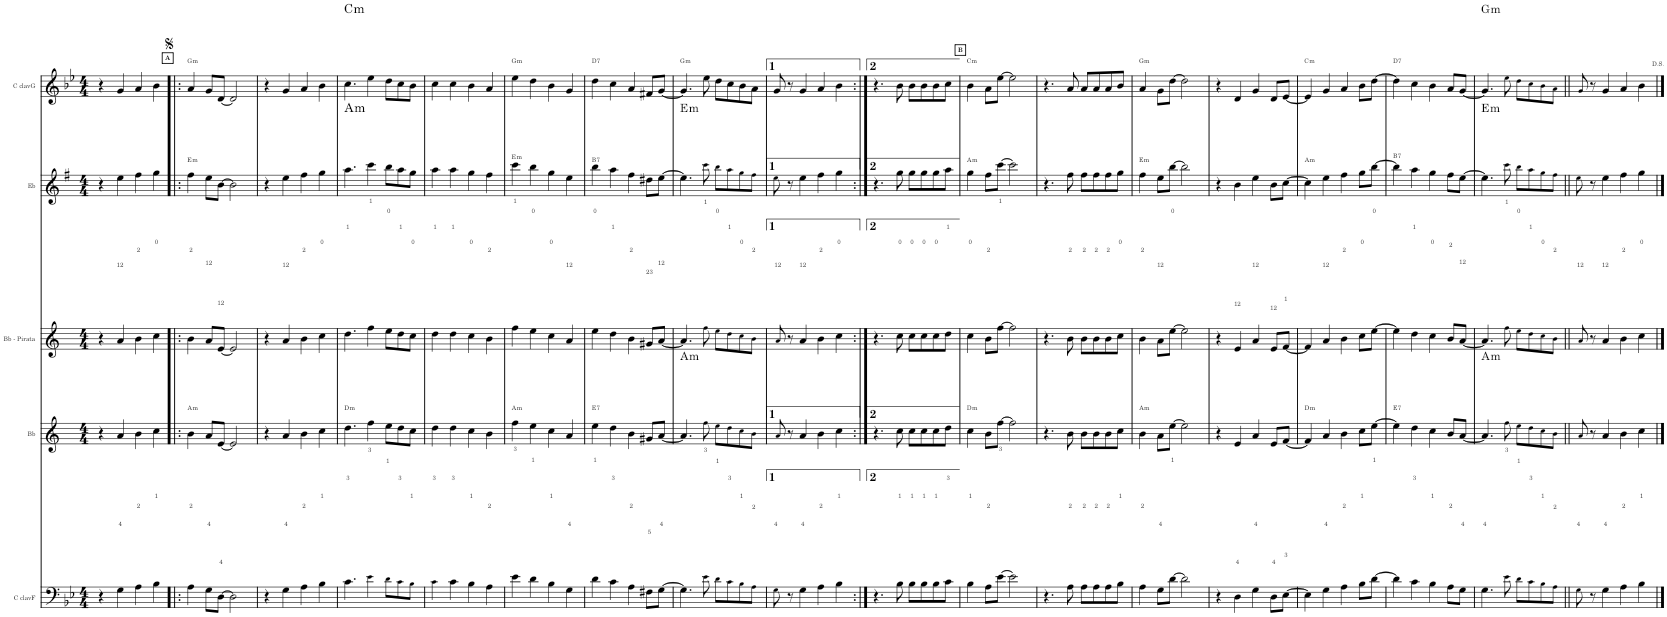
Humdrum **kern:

**kern	**kern	**harte	**kern	**kern	**harte	**kern	**harte
*part5	*part4	*part4	*part3	*part2	*part2	*part1	*part1
*staff5	*staff4	*	*staff3	*staff2	*	*staff1	*
*I"C clavF	*I"Bb	*	*I"Bb - Pirata	*I"Eb	*	*I"C clavG	*
*clefF4	*clefG2	*	*clefG2	*clefG2	*	*clefG2	*
*	*Trd1c2	*	*Trd1c2	*Trd5c9	*	*	*
*k[b-e-]	*k[]	*	*k[]	*k[f#]	*	*k[b-e-]	*
*B-:	*	*	*	*G:	*	*B-:	*
*M4/4	*M4/4	*	*M4/4	*M4/4	*	*M4/4	*
=1	=1	=1	=1	=1	=1	=1	=1
4r	4r	.	4r	4r	.	4r	.
4G\	4a/	.	4a/	4ee\	.	4g/	.
4A\	4b\	.	4b\	4ff#\	.	4a/	.
4B-\	4cc\	.	4cc\	4gg\	.	4b-\	.
!!LO:REH:place=s1:a:B:cj:t=A
=2!|:	=2!|:	=2!|:	=2!|:	=2!|:	=2!|:	=2!|:	=2!|:
!	!	!LO:H:kt=m	!	!	!LO:H:kt=m	!	!LO:H:kt=m
4A\	4b\	A:min	4b\	4ff#\	E:min	4a/	G:min
8G\L	8a/L	.	8a/L	8ee\L	.	8g/L	.
[>8D\J	[<8e/J	.	[<8e/J	[>8b\J	.	[<8d/J	.
2D\]	2e/]	.	2e/]	2b\]	.	2d/]	.
=3	=3	=3	=3	=3	=3	=3	=3
4r	4r	.	4r	4r	.	4r	.
4G\	4a/	.	4a/	4ee\	.	4g/	.
4A\	4b\	.	4b\	4ff#\	.	4a/	.
4B-\	4cc\	.	4cc\	4gg\	.	4b-\	.
=4	=4	=4	=4	=4	=4	=4	=4
!	!	!LO:H:kt=m	!	!	!LO:H:kt=m	!	!LO:H:kt=m
4.c\	4.dd\	D:min	4.dd\	4.aa\	A:min	4.cc\	C:min
4e-!\	4ff\	.	4ff\	4ccc\	.	4ee-\	.
8d!\L	8ee\L	.	8ee\L	8bb\L	.	8dd\L	.
8c!\	8dd\	.	8dd\	8aa\	.	8cc\	.
8B-!\J	8cc\J	.	8cc\J	8gg\J	.	8b-\J	.
=5	=5	=5	=5	=5	=5	=5	=5
4c!\	4dd\	.	4dd\	4aa\	.	4cc\	.
4c\	4dd\	.	4dd\	4aa\	.	4cc\	.
4B-\	4cc\	.	4cc\	4gg\	.	4b-\	.
4A\	4b\	.	4b\	4ff#\	.	4a/	.
=6	=6	=6	=6	=6	=6	=6	=6
!	!	!LO:H:kt=m	!	!	!LO:H:kt=m	!	!LO:H:kt=m
4e-\	4ff\	A:min	4ff\	4ccc\	E:min	4ee-\	G:min
4d\	4ee\	.	4ee\	4bb\	.	4dd\	.
4B-\	4cc\	.	4cc\	4gg\	.	4b-\	.
4G\	4a/	.	4a/	4ee\	.	4g/	.
=7	=7	=7	=7	=7	=7	=7	=7
!	!	!LO:H:kt=7	!	!	!LO:H:kt=7	!	!LO:H:kt=7
4d\	4ee\	E:7	4ee\	4bb\	B:7	4dd\	D:7
4c\	4dd\	.	4dd\	4aa\	.	4cc\	.
4A\	4b\	.	4b\	4ff#\	.	4a/	.
8F#X\L	8g#X/L	.	8g#X/L	8dd#X\L	.	8f#X/L	.
[8G\J	[8a/J	.	[8a/J	[8ee\J	.	[<8g/J	.
=8	=8	=8	=8	=8	=8	=8	=8
!	!	!LO:H:kt=m	!	!	!LO:H:kt=m	!	!LO:H:kt=m
4.G\]	4.a/]	A:min	4.a/]	4.ee\]	E:min	4.g/]	G:min
8e-!\	8ff!\	.	8ff!\	8ccc!\	.	8ee-\	.
8d!\L	8ee!\L	.	8ee!\L	8bb!\L	.	8dd\L	.
8c!\	8dd!\	.	8dd!\	8aa!\	.	8cc\	.
8B-!\	8cc!\	.	8cc!\	8gg!\	.	8b-\	.
8A!\J	8b!\J	.	8b!\J	8ff#!\J	.	8a\J	.
=9	=9	=9	=9	=9	=9	=9	=9
8G!\	8a!/	.	8a!/	8ee!\	.	8g/	.
8r	8r	.	8r	8r	.	8r	.
4G\	4a/	.	4a/	4ee\	.	4g/	.
4A\	4b\	.	4b\	4ff#\	.	4a/	.
4B-\	4cc\	.	4cc\	4gg\	.	4b-\	.
=10:|!	=10:|!	=10:|!	=10:|!	=10:|!	=10:|!	=10:|!	=10:|!
4.r	4.r	.	4.r	4.r	.	4.r	.
8B-\	8cc\	.	8cc\	8gg\	.	8b-\	.
8B-\L	8cc\L	.	8cc\L	8gg\L	.	8b-\L	.
8B-\	8cc\	.	8cc\	8gg\	.	8b-\	.
8B-\	8cc\	.	8cc\	8gg\	.	8b-\	.
8c\J	8dd\J	.	8dd\J	8aa\J	.	8cc\J	.
!!LO:REH:place=s1:a:B:cj:t=B
=11	=11	=11	=11	=11	=11	=11	=11
!	!	!LO:H:kt=m	!	!	!LO:H:kt=m	!	!LO:H:kt=m
4B-\	4cc\	D:min	4cc\	4gg\	A:min	4b-\	C:min
8A\L	8b\L	.	8b\L	8ff#\L	.	8a\L	.
[>8e-\J	[>8ff\J	.	[>8ff\J	[>8ccc\J	.	[>8ee-\J	.
2e-\]	2ff\]	.	2ff\]	2ccc\]	.	2ee-\]	.
=12	=12	=12	=12	=12	=12	=12	=12
4.r	4.r	.	4.r	4.r	.	4.r	.
8A\	8b\	.	8b\	8ff#\	.	8a/	.
8A\L	8b\L	.	8b\L	8ff#\L	.	8a/L	.
8A\	8b\	.	8b\	8ff#\	.	8a/	.
8A\	8b\	.	8b\	8ff#\	.	8a/	.
8B-\J	8cc\J	.	8cc\J	8gg\J	.	8b-/J	.
=13	=13	=13	=13	=13	=13	=13	=13
!	!	!LO:H:kt=m	!	!	!LO:H:kt=m	!	!LO:H:kt=m
4A\	4b\	A:min	4b\	4ff#\	E:min	4a/	G:min
8G\L	8a\L	.	8a\L	8ee\L	.	8g\L	.
[>8d\J	[>8ee\J	.	[>8ee\J	[>8bb\J	.	[>8dd\J	.
2d\]	2ee\]	.	2ee\]	2bb\]	.	2dd\]	.
=14	=14	=14	=14	=14	=14	=14	=14
4r	4r	.	4r	4r	.	4r	.
4D\	4e/	.	4e/	4b\	.	4d/	.
4G\	4a/	.	4a/	4ee\	.	4g/	.
8D\L	8e/L	.	8e/L	8b\L	.	8d/L	.
[>8E-\J	[<8f/J	.	[<8f/J	[>8cc\J	.	[<8e-/J	.
=15	=15	=15	=15	=15	=15	=15	=15
!	!	!LO:H:kt=m	!	!	!LO:H:kt=m	!	!LO:H:kt=m
4E-\]	4f/]	D:min	4f/]	4cc\]	A:min	4e-/]	C:min
4G\	4a/	.	4a/	4ee\	.	4g/	.
4A\	4b\	.	4b\	4ff#\	.	4a/	.
8B-\L	8cc\L	.	8cc\L	8gg\L	.	8b-\L	.
[>8d\J	[>8ee\J	.	[>8ee\J	[>8bb\J	.	[>8dd\J	.
=16	=16	=16	=16	=16	=16	=16	=16
!	!	!LO:H:kt=7	!	!	!LO:H:kt=7	!	!LO:H:kt=7
4d\]	4ee\]	E:7	4ee\]	4bb\]	B:7	4dd\]	D:7
4c\	4dd\	.	4dd\	4aa\	.	4cc\	.
4B-\	4cc\	.	4cc\	4gg\	.	4b-\	.
8A\L	8b/L	.	8b/L	8ff#\L	.	8a/L	.
8G\J	[8a/J	.	[8a/J	[8ee\J	.	[8g/J	.
=17	=17	=17	=17	=17	=17	=17	=17
!	!	!LO:H:kt=m	!	!	!LO:H:kt=m	!	!LO:H:kt=m
4.G\	4.a/]	A:min	4.a/]	4.ee\]	E:min	4.g/]	G:min
8e-!\	8ff!\	.	8ff!\	8ccc!\	.	8ee-!\	.
8d!\L	8ee!\L	.	8ee!\L	8bb!\L	.	8dd!\L	.
8c!\	8dd!\	.	8dd!\	8aa!\	.	8cc!\	.
8B-!\	8cc!\	.	8cc!\	8gg!\	.	8b-!\	.
8A!\J	8b!\J	.	8b!\J	8ff#!\J	.	8a!\J	.
=18||	=18||	=18||	=18||	=18||	=18||	=18||	=18||
8G!\	8a!/	.	8a!/	8ee!\	.	8g!/	.
8r	8r	.	8r	8r	.	8r	.
4G\	4a/	.	4a/	4ee\	.	4g/	.
4A\	4b\	.	4b\	4ff#\	.	4a/	.
4B-\	4cc\	.	4cc\	4gg\	.	4b-\	.
==	==	==	==	==	==	==	==
*-	*-	*-	*-	*-	*-	*-	*-
